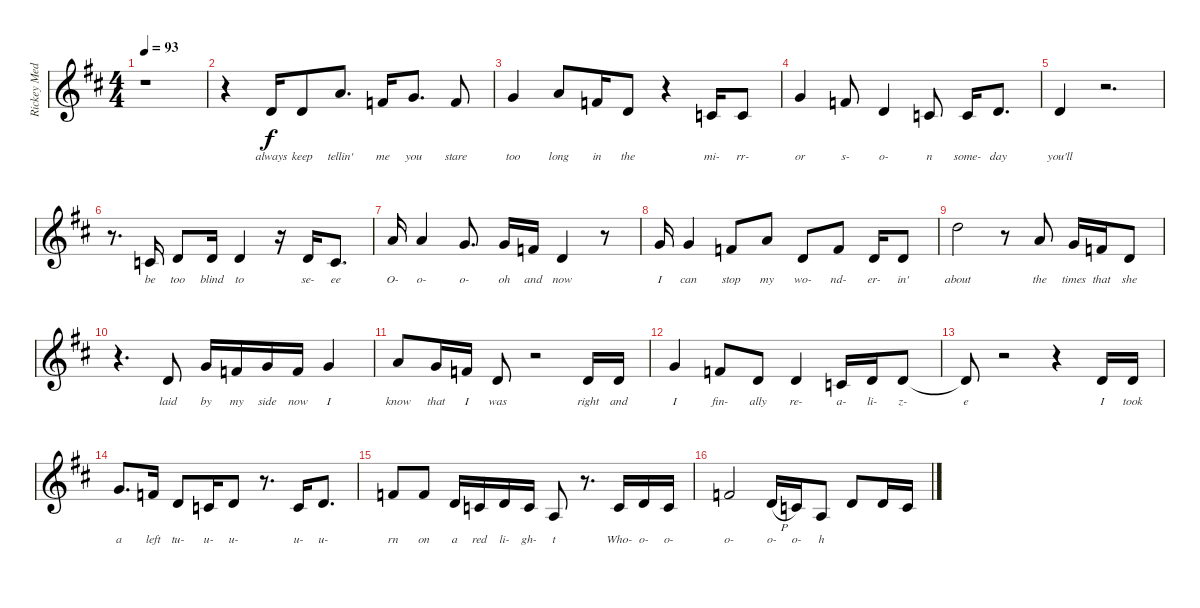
\track ("Rickey Medlocke Vocals" "Rickey Med") {instrument violin}
\staff {score}
\tuning (E4 B3 G3 D3 A2 E2) {hide}
\ts (4 4)
\tempo 93
\clef g2
\ks bminor
r.1{dy f} |
r.4 7.3.16{lyrics (0 "always") lyrics (1 "") lyrics (2 "") lyrics (3 "") lyrics (4 "")} 7.3.8{lyrics (0 "keep") lyrics (1 "") lyrics (2 "") lyrics (3 "") lyrics (4 "")} 5.1.8{d lyrics (0 "tellin'") lyrics (1 "") lyrics (2 "") lyrics (3 "") lyrics (4 "")} 6.2.16{lyrics (0 "me") lyrics (1 "") lyrics (2 "") lyrics (3 "") lyrics (4 "")} 8.2.8{d lyrics (0 "you") lyrics (1 "") lyrics (2 "") lyrics (3 "") lyrics (4 "")} 6.2.8{lyrics (0 "stare") lyrics (1 "") lyrics (2 "") lyrics (3 "") lyrics (4 "")} |
8.2.4{lyrics (0 "too") lyrics (1 "") lyrics (2 "") lyrics (3 "") lyrics (4 "")} 5.1.8{lyrics (0 "long") lyrics (1 "") lyrics (2 "") lyrics (3 "") lyrics (4 "")} 6.2.16{lyrics (0 "in") lyrics (1 "") lyrics (2 "") lyrics (3 "") lyrics (4 "")} 7.3.8{lyrics (0 "the") lyrics (1 "") lyrics (2 "") lyrics (3 "") lyrics (4 "")} r.4 5.3.16{lyrics (0 "mi-") lyrics (1 "") lyrics (2 "") lyrics (3 "") lyrics (4 "")} 5.3.8{lyrics (0 "rr-") lyrics (1 "") lyrics (2 "") lyrics (3 "") lyrics (4 "")} |
8.2.4{lyrics (0 "or") lyrics (1 "") lyrics (2 "") lyrics (3 "") lyrics (4 "")} 6.2.8{lyrics (0 "s-") lyrics (1 "") lyrics (2 "") lyrics (3 "") lyrics (4 "")} 7.3.4{lyrics (0 "o-") lyrics (1 "") lyrics (2 "") lyrics (3 "") lyrics (4 "")} 5.3.8{lyrics (0 "n") lyrics (1 "") lyrics (2 "") lyrics (3 "") lyrics (4 "")} 5.3.16{lyrics (0 "some-") lyrics (1 "") lyrics (2 "") lyrics (3 "") lyrics (4 "")} 7.3.8{d lyrics (0 "day") lyrics (1 "") lyrics (2 "") lyrics (3 "") lyrics (4 "")} |
7.3.4{lyrics (0 "you'll") lyrics (1 "") lyrics (2 "") lyrics (3 "") lyrics (4 "")} r.2{d} |
r.8{d} 5.3.16{lyrics (0 "be") lyrics (1 "") lyrics (2 "") lyrics (3 "") lyrics (4 "")} 7.3.8{lyrics (0 "too") lyrics (1 "") lyrics (2 "") lyrics (3 "") lyrics (4 "")} 7.3.16{lyrics (0 "blind") lyrics (1 "") lyrics (2 "") lyrics (3 "") lyrics (4 "")} 7.3.4{lyrics (0 "to") lyrics (1 "") lyrics (2 "") lyrics (3 "") lyrics (4 "")} r.16 7.3.16{lyrics (0 "se-") lyrics (1 "") lyrics (2 "") lyrics (3 "") lyrics (4 "")} 5.3.8{d lyrics (0 "ee") lyrics (1 "") lyrics (2 "") lyrics (3 "") lyrics (4 "")} |
5.1.16{lyrics (0 "O-") lyrics (1 "") lyrics (2 "") lyrics (3 "") lyrics (4 "")} 5.1.4{lyrics (0 "o-") lyrics (1 "") lyrics (2 "") lyrics (3 "") lyrics (4 "")} 8.2.8{d lyrics (0 "o-") lyrics (1 "") lyrics (2 "") lyrics (3 "") lyrics (4 "")} 8.2.16{lyrics (0 "oh") lyrics (1 "") lyrics (2 "") lyrics (3 "") lyrics (4 "")} 6.2.16{lyrics (0 "and") lyrics (1 "") lyrics (2 "") lyrics (3 "") lyrics (4 "")} 7.3.4{lyrics (0 "now") lyrics (1 "") lyrics (2 "") lyrics (3 "") lyrics (4 "")} r.8 |
8.2.16{lyrics (0 "I") lyrics (1 "") lyrics (2 "") lyrics (3 "") lyrics (4 "")} 8.2.4{lyrics (0 "can") lyrics (1 "") lyrics (2 "") lyrics (3 "") lyrics (4 "")} 6.2.8{lyrics (0 "stop") lyrics (1 "") lyrics (2 "") lyrics (3 "") lyrics (4 "")} 5.1.8{lyrics (0 "my") lyrics (1 "") lyrics (2 "") lyrics (3 "") lyrics (4 "")} 7.3.8{lyrics (0 "wo-") lyrics (1 "") lyrics (2 "") lyrics (3 "") lyrics (4 "")} 6.2.8{lyrics (0 "nd-") lyrics (1 "") lyrics (2 "") lyrics (3 "") lyrics (4 "")} 7.3.16{lyrics (0 "er-") lyrics (1 "") lyrics (2 "") lyrics (3 "") lyrics (4 "")} 7.3.8{lyrics (0 "in'") lyrics (1 "") lyrics (2 "") lyrics (3 "") lyrics (4 "")} |
10.1.2{lyrics (0 "about") lyrics (1 "") lyrics (2 "") lyrics (3 "") lyrics (4 "")} r.8 5.1.8{lyrics (0 "the") lyrics (1 "") lyrics (2 "") lyrics (3 "") lyrics (4 "")} 8.2.16{lyrics (0 "times") lyrics (1 "") lyrics (2 "") lyrics (3 "") lyrics (4 "")} 6.2.16{lyrics (0 "that") lyrics (1 "") lyrics (2 "") lyrics (3 "") lyrics (4 "")} 7.3.8{lyrics (0 "she") lyrics (1 "") lyrics (2 "") lyrics (3 "") lyrics (4 "")} |
r.4{d} 7.3.8{lyrics (0 "laid") lyrics (1 "") lyrics (2 "") lyrics (3 "") lyrics (4 "")} 8.2{be (custom 0 0 10 4 20 4 30 0 60 0)}.16{lyrics (0 "by") lyrics (1 "") lyrics (2 "") lyrics (3 "") lyrics (4 "")} 6.2.16{lyrics (0 "my") lyrics (1 "") lyrics (2 "") lyrics (3 "") lyrics (4 "")} 8.2.16{lyrics (0 "side") lyrics (1 "") lyrics (2 "") lyrics (3 "") lyrics (4 "")} 6.2.16{lyrics (0 "now") lyrics (1 "") lyrics (2 "") lyrics (3 "") lyrics (4 "")} 8.2.4{lyrics (0 "I") lyrics (1 "") lyrics (2 "") lyrics (3 "") lyrics (4 "")} |
5.1.8{lyrics (0 "know") lyrics (1 "") lyrics (2 "") lyrics (3 "") lyrics (4 "")} 8.2.16{lyrics (0 "that") lyrics (1 "") lyrics (2 "") lyrics (3 "") lyrics (4 "")} 6.2.16{lyrics (0 "I") lyrics (1 "") lyrics (2 "") lyrics (3 "") lyrics (4 "")} 7.3.8{lyrics (0 "was") lyrics (1 "") lyrics (2 "") lyrics (3 "") lyrics (4 "")} r.2 7.3.16{lyrics (0 "right") lyrics (1 "") lyrics (2 "") lyrics (3 "") lyrics (4 "")} 7.3.16{lyrics (0 "and") lyrics (1 "") lyrics (2 "") lyrics (3 "") lyrics (4 "")} |
8.2.4{lyrics (0 "I") lyrics (1 "") lyrics (2 "") lyrics (3 "") lyrics (4 "")} 6.2.8{lyrics (0 "fin-") lyrics (1 "") lyrics (2 "") lyrics (3 "") lyrics (4 "")} 7.3.8{lyrics (0 "ally") lyrics (1 "") lyrics (2 "") lyrics (3 "") lyrics (4 "")} 7.3.4{lyrics (0 "re-") lyrics (1 "") lyrics (2 "") lyrics (3 "") lyrics (4 "")} 5.3.16{lyrics (0 "a-") lyrics (1 "") lyrics (2 "") lyrics (3 "") lyrics (4 "")} 7.3.16{lyrics (0 "li-") lyrics (1 "") lyrics (2 "") lyrics (3 "") lyrics (4 "")} 7.3.8{lyrics (0 "z-") lyrics (1 "") lyrics (2 "") lyrics (3 "") lyrics (4 "")} |
7.3{t}.8{lyrics (0 "e") lyrics (1 "") lyrics (2 "") lyrics (3 "") lyrics (4 "")} r.2 r.4 7.3.16{lyrics (0 "I") lyrics (1 "") lyrics (2 "") lyrics (3 "") lyrics (4 "")} 7.3.16{lyrics (0 "took") lyrics (1 "") lyrics (2 "") lyrics (3 "") lyrics (4 "")} |
8.2.8{d lyrics (0 "a") lyrics (1 "") lyrics (2 "") lyrics (3 "") lyrics (4 "")} 6.2.16{lyrics (0 "left") lyrics (1 "") lyrics (2 "") lyrics (3 "") lyrics (4 "")} 7.3.8{lyrics (0 "tu-") lyrics (1 "") lyrics (2 "") lyrics (3 "") lyrics (4 "")} 5.3.16{lyrics (0 "u-") lyrics (1 "") lyrics (2 "") lyrics (3 "") lyrics (4 "")} 7.3.8{lyrics (0 "u-") lyrics (1 "") lyrics (2 "") lyrics (3 "") lyrics (4 "")} r.8{d} 5.3.16{lyrics (0 "u-") lyrics (1 "") lyrics (2 "") lyrics (3 "") lyrics (4 "")} 7.3.8{d lyrics (0 "u-") lyrics (1 "") lyrics (2 "") lyrics (3 "") lyrics (4 "")} |
6.2.8{lyrics (0 "rn") lyrics (1 "") lyrics (2 "") lyrics (3 "") lyrics (4 "")} 6.2.8{lyrics (0 "on") lyrics (1 "") lyrics (2 "") lyrics (3 "") lyrics (4 "")} 7.3.16{lyrics (0 "a") lyrics (1 "") lyrics (2 "") lyrics (3 "") lyrics (4 "")} 5.3.16{lyrics (0 "red") lyrics (1 "") lyrics (2 "") lyrics (3 "") lyrics (4 "")} 7.3.16{lyrics (0 "li-") lyrics (1 "") lyrics (2 "") lyrics (3 "") lyrics (4 "")} 5.3.16{lyrics (0 "gh-") lyrics (1 "") lyrics (2 "") lyrics (3 "") lyrics (4 "")} 7.4.8{lyrics (0 "t") lyrics (1 "") lyrics (2 "") lyrics (3 "") lyrics (4 "")} r.8{d} 5.3.16{lyrics (0 "Who-") lyrics (1 "") lyrics (2 "") lyrics (3 "") lyrics (4 "")} 7.3.16{lyrics (0 "o-") lyrics (1 "") lyrics (2 "") lyrics (3 "") lyrics (4 "")} 5.3.16{lyrics (0 "o-") lyrics (1 "") lyrics (2 "") lyrics (3 "") lyrics (4 "")} |
6.2.2{lyrics (0 "o-") lyrics (1 "") lyrics (2 "") lyrics (3 "") lyrics (4 "")} 7.3{h}.16{lyrics (0 "o-") lyrics (1 "") lyrics (2 "") lyrics (3 "") lyrics (4 "")} 5.3.16{lyrics (0 "o-") lyrics (1 "") lyrics (2 "") lyrics (3 "") lyrics (4 "")} 7.4.8{lyrics (0 "h") lyrics (1 "") lyrics (2 "") lyrics (3 "") lyrics (4 "")} 7.3.8 7.3{be (custom 0 0 10 4 20 4 30 0 60 0)}.16 5.3.16
